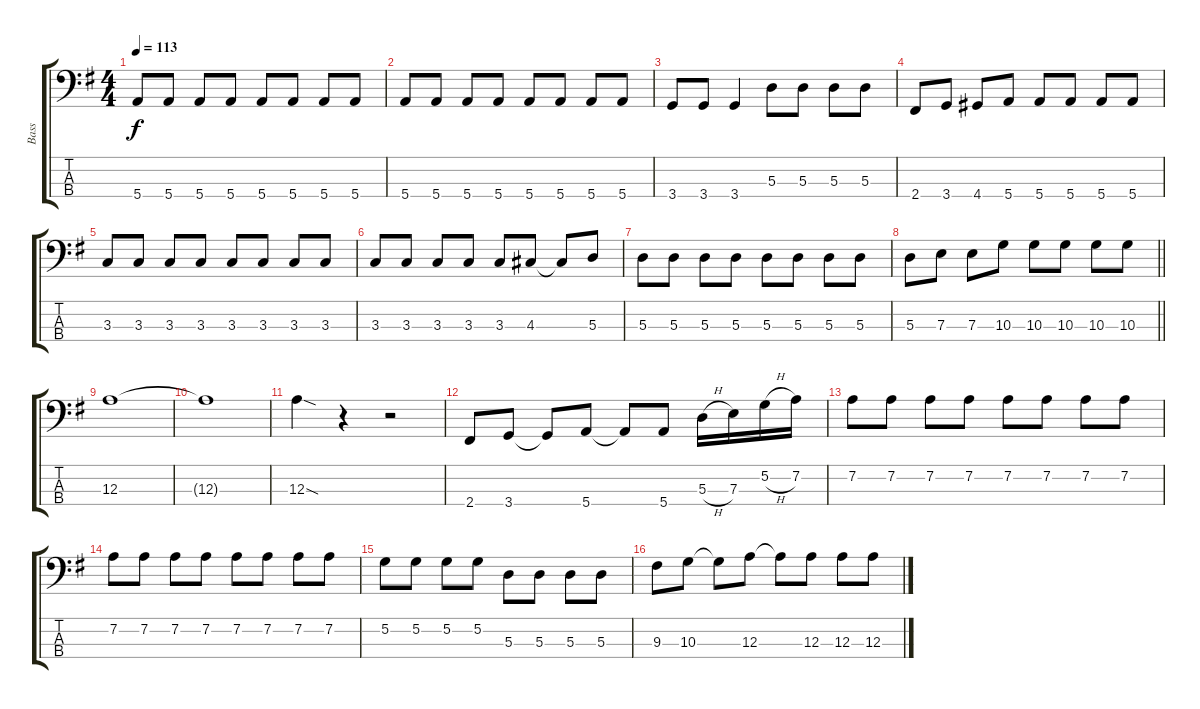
\track ("Bass" "Bass") {instrument electricbassfinger}
\staff {score tabs}
\tuning (G2 D2 A1 E1) {hide}
\ts (4 4)
\tempo 113
\clef f4
\ks g
5.4.8{dy f} 5.4.8 5.4.8 5.4.8 5.4.8 5.4.8 5.4.8 5.4.8 |
5.4.8 5.4.8 5.4.8 5.4.8 5.4.8 5.4.8 5.4.8 5.4.8 |
3.4.8 3.4.8 3.4.4 5.3.8 5.3.8 5.3.8 5.3.8 |
2.4.8 3.4.8 4.4.8 5.4.8 5.4.8 5.4.8 5.4.8 5.4.8 |
3.3.8 3.3.8 3.3.8 3.3.8 3.3.8 3.3.8 3.3.8 3.3.8 |
3.3.8 3.3.8 3.3.8 3.3.8 3.3.8 4.3.8 4.3{t}.8 5.3.8 |
5.3.8 5.3.8 5.3.8 5.3.8 5.3.8 5.3.8 5.3.8 5.3.8 |
\barLineRight lightlight
5.3.8 7.3.8 7.3.8 10.3.8 10.3.8 10.3.8 10.3.8 10.3.8 |
12.3.1 |
12.3{t}.1 |
12.3{sod}.4 r.4 r.2 |
2.4.8 3.4.8 3.4{t}.8 5.4.8 5.4{t}.8 5.4.8 5.3{h}.16 7.3.16 5.2{h}.16 7.2.16 |
7.2.8 7.2.8 7.2.8 7.2.8 7.2.8 7.2.8 7.2.8 7.2.8 |
7.2.8 7.2.8 7.2.8 7.2.8 7.2.8 7.2.8 7.2.8 7.2.8 |
5.2.8 5.2.8 5.2.8 5.2.8 5.3.8 5.3.8 5.3.8 5.3.8 |
9.3.8 10.3.8 10.3{t}.8 12.3.8 12.3{t}.8 12.3.8 12.3.8 12.3.8
